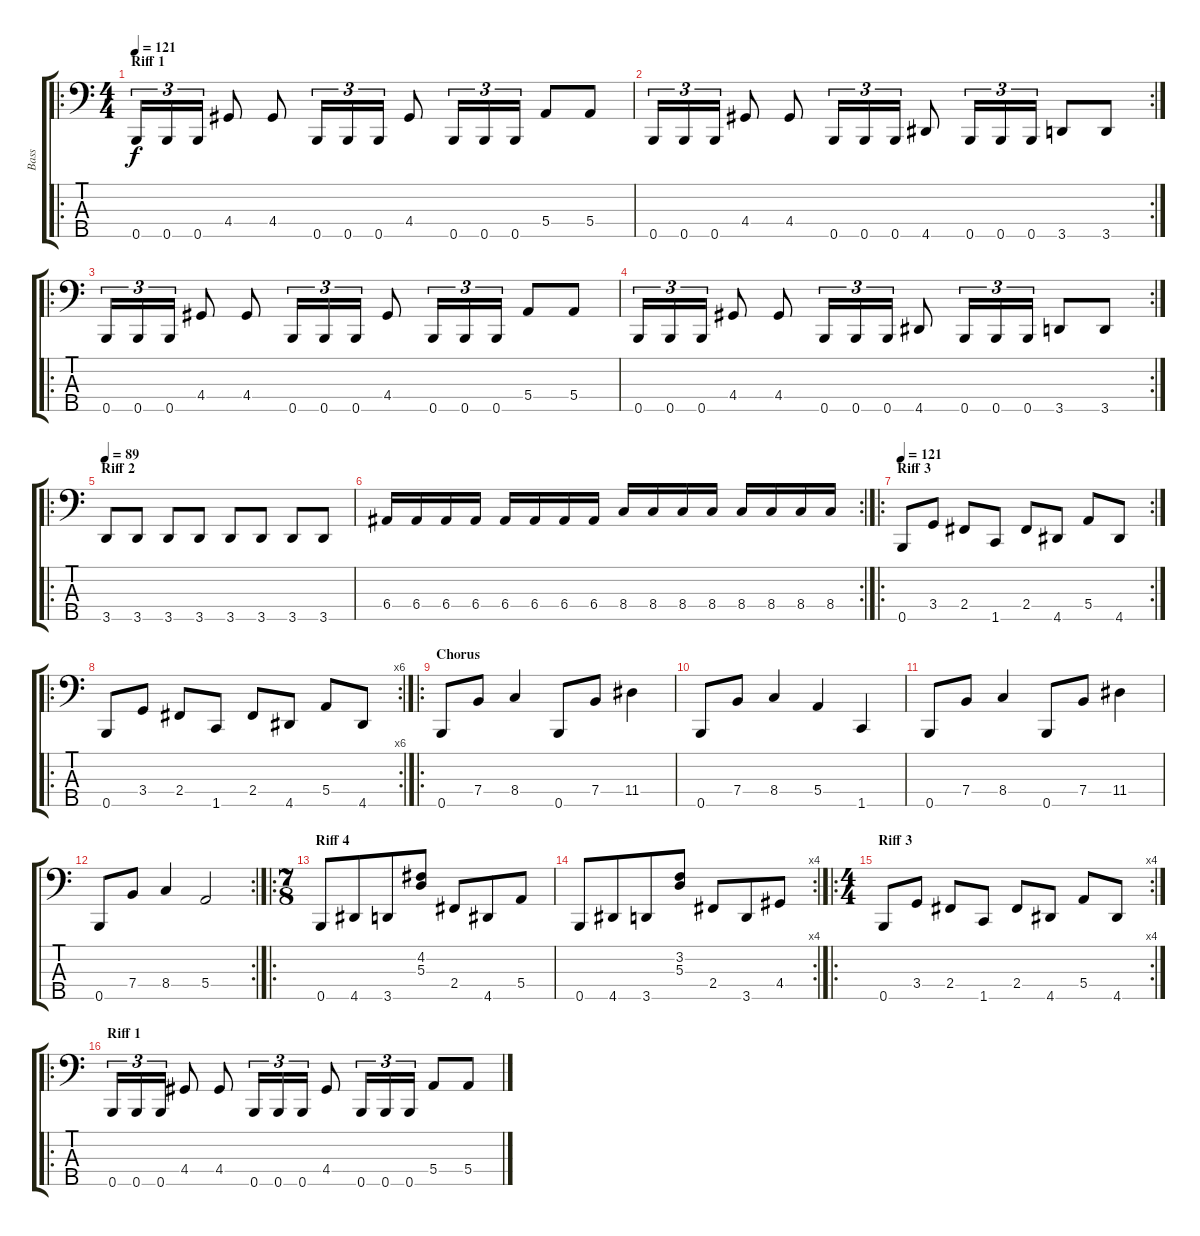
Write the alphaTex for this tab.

\track ("Bass" "Bass") {instrument electricbassfinger}
\staff {score tabs}
\tuning (G2 D2 A1 E1 B0) {hide}
\ro
\ts (4 4)
\section ("" "Riff 1")
\tempo 121
\clef f4
\ks c
0.5.16{tu (3 2) dy f instrument electricbassfinger} 0.5.16{tu (3 2)} 0.5.16{tu (3 2)} 4.4.8 4.4.8 0.5.16{tu (3 2)} 0.5.16{tu (3 2)} 0.5.16{tu (3 2)} 4.4.8 0.5.16{tu (3 2)} 0.5.16{tu (3 2)} 0.5.16{tu (3 2)} 5.4.8 5.4.8 |
\rc 2
0.5.16{tu (3 2)} 0.5.16{tu (3 2)} 0.5.16{tu (3 2)} 4.4.8 4.4.8 0.5.16{tu (3 2)} 0.5.16{tu (3 2)} 0.5.16{tu (3 2)} 4.5.8 0.5.16{tu (3 2)} 0.5.16{tu (3 2)} 0.5.16{tu (3 2)} 3.5.8 3.5.8 |
\ro
0.5.16{tu (3 2)} 0.5.16{tu (3 2)} 0.5.16{tu (3 2)} 4.4.8 4.4.8 0.5.16{tu (3 2)} 0.5.16{tu (3 2)} 0.5.16{tu (3 2)} 4.4.8 0.5.16{tu (3 2)} 0.5.16{tu (3 2)} 0.5.16{tu (3 2)} 5.4.8 5.4.8 |
\rc 2
0.5.16{tu (3 2)} 0.5.16{tu (3 2)} 0.5.16{tu (3 2)} 4.4.8 4.4.8 0.5.16{tu (3 2)} 0.5.16{tu (3 2)} 0.5.16{tu (3 2)} 4.5.8 0.5.16{tu (3 2)} 0.5.16{tu (3 2)} 0.5.16{tu (3 2)} 3.5.8 3.5.8 |
\ro
\section ("" "Riff 2")
\tempo 89
3.5.8 3.5.8 3.5.8 3.5.8 3.5.8 3.5.8 3.5.8 3.5.8 |
\rc 2
6.4.16 6.4.16 6.4.16 6.4.16 6.4.16 6.4.16 6.4.16 6.4.16 8.4.16 8.4.16 8.4.16 8.4.16 8.4.16 8.4.16 8.4.16 8.4.16 |
\ro
\rc 2
\section ("" "Riff 3")
\tempo 121
0.5.8 3.4.8 2.4.8 1.5.8 2.4.8 4.5.8 5.4.8 4.5.8 |
\ro
\rc 6
0.5.8 3.4.8 2.4.8 1.5.8 2.4.8 4.5.8 5.4.8 4.5.8 |
\ro
\section ("" "Chorus")
0.5.8 7.4.8 8.4.4 0.5.8 7.4.8 11.4.4 |
0.5.8 7.4.8 8.4.4 5.4.4 1.5.4 |
0.5.8 7.4.8 8.4.4 0.5.8 7.4.8 11.4.4 |
\rc 2
0.5.8 7.4.8 8.4.4 5.4.2 |
\ro
\ts (7 8)
\section ("" "Riff 4")
0.5.8 4.5.8 3.5.8 (4.2 5.3).8 2.4.8 4.5.8 5.4.8 |
\rc 4
0.5.8 4.5.8 3.5.8 (3.2 5.3).8 2.4.8 3.5.8 4.4.8 |
\ro
\rc 4
\ts (4 4)
\section ("" "Riff 3")
0.5.8 3.4.8 2.4.8 1.5.8 2.4.8 4.5.8 5.4.8 4.5.8 |
\ro
\section ("" "Riff 1")
0.5.16{tu (3 2)} 0.5.16{tu (3 2)} 0.5.16{tu (3 2)} 4.4.8 4.4.8 0.5.16{tu (3 2)} 0.5.16{tu (3 2)} 0.5.16{tu (3 2)} 4.4.8 0.5.16{tu (3 2)} 0.5.16{tu (3 2)} 0.5.16{tu (3 2)} 5.4.8 5.4.8
